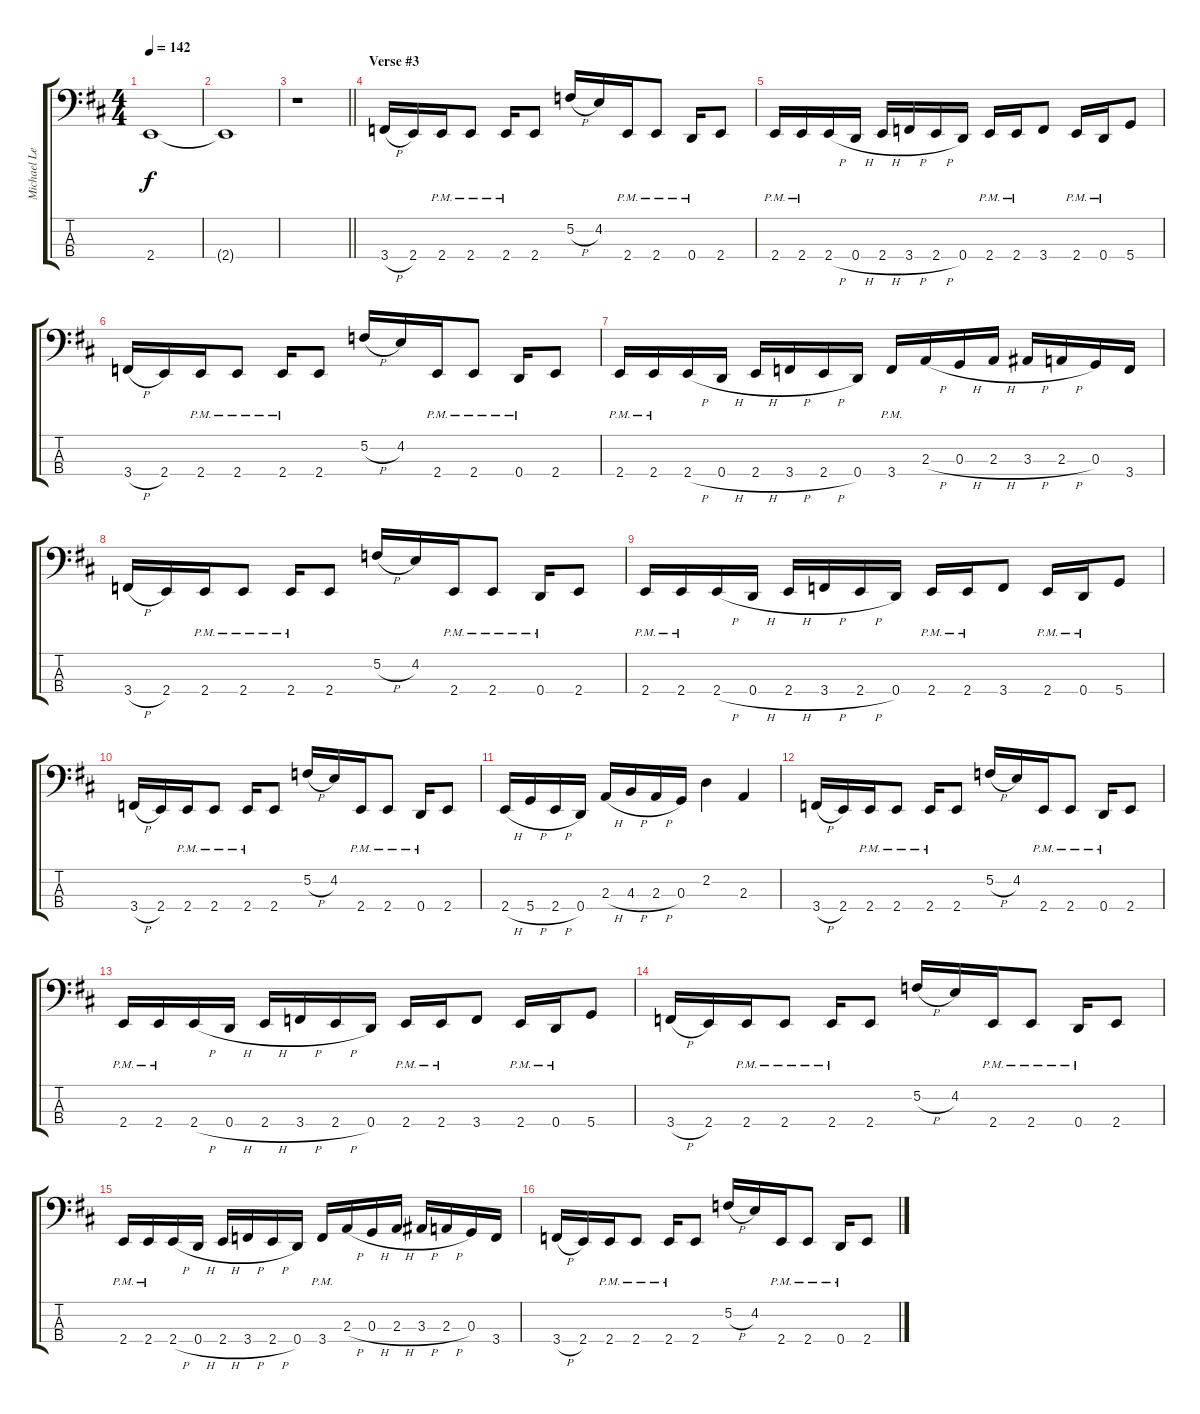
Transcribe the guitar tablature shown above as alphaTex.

\track ("Michael Lepond (bass)" "Michael Le") {instrument electricbassfinger}
\staff {score tabs}
\tuning (F2 C2 G1 D1) {hide}
\ts (4 4)
\tempo 142
\clef f4
\ks bminor
2.4{t}.1{dy f} |
2.4{t}.1 |
\barLineRight lightlight
r.1 |
\section ("" "Verse #3")
3.4{h}.16 2.4.16 2.4{pm}.16 2.4{pm}.8 2.4{pm}.16 2.4.8 5.2{h}.16 4.2.16 2.4{pm}.16 2.4{pm}.8 0.4{pm}.16 2.4.8 |
2.4{pm}.16 2.4{pm}.16 2.4{h}.16 0.4{h}.16 2.4{h}.16 3.4{h}.16 2.4{h}.16 0.4.16 2.4{pm}.16 2.4{pm}.16 3.4.8 2.4{pm}.16 0.4{pm}.16 5.4.8 |
3.4{h}.16 2.4.16 2.4{pm}.16 2.4{pm}.8 2.4{pm}.16 2.4.8 5.2{h}.16 4.2.16 2.4{pm}.16 2.4{pm}.8 0.4{pm}.16 2.4.8 |
2.4{pm}.16 2.4{pm}.16 2.4{h}.16 0.4{h}.16 2.4{h}.16 3.4{h}.16 2.4{h}.16 0.4.16 3.4{pm}.16 2.3{h}.16 0.3{h}.16 2.3{h}.16 3.3{h}.16 2.3{h}.16 0.3.16 3.4.16 |
3.4{h}.16 2.4.16 2.4{pm}.16 2.4{pm}.8 2.4{pm}.16 2.4.8 5.2{h}.16 4.2.16 2.4{pm}.16 2.4{pm}.8 0.4{pm}.16 2.4.8 |
2.4{pm}.16 2.4{pm}.16 2.4{h}.16 0.4{h}.16 2.4{h}.16 3.4{h}.16 2.4{h}.16 0.4.16 2.4{pm}.16 2.4{pm}.16 3.4.8 2.4{pm}.16 0.4{pm}.16 5.4.8 |
3.4{h}.16 2.4.16 2.4{pm}.16 2.4{pm}.8 2.4{pm}.16 2.4.8 5.2{h}.16 4.2.16 2.4{pm}.16 2.4{pm}.8 0.4{pm}.16 2.4.8 |
2.4{h}.16 5.4{h}.16 2.4{h}.16 0.4.16 2.3{h}.16 4.3{h}.16 2.3{h}.16 0.3.16 2.2.4 2.3.4 |
3.4{h}.16 2.4.16 2.4{pm}.16 2.4{pm}.8 2.4{pm}.16 2.4.8 5.2{h}.16 4.2.16 2.4{pm}.16 2.4{pm}.8 0.4{pm}.16 2.4.8 |
2.4{pm}.16 2.4{pm}.16 2.4{h}.16 0.4{h}.16 2.4{h}.16 3.4{h}.16 2.4{h}.16 0.4.16 2.4{pm}.16 2.4{pm}.16 3.4.8 2.4{pm}.16 0.4{pm}.16 5.4.8 |
3.4{h}.16 2.4.16 2.4{pm}.16 2.4{pm}.8 2.4{pm}.16 2.4.8 5.2{h}.16 4.2.16 2.4{pm}.16 2.4{pm}.8 0.4{pm}.16 2.4.8 |
2.4{pm}.16 2.4{pm}.16 2.4{h}.16 0.4{h}.16 2.4{h}.16 3.4{h}.16 2.4{h}.16 0.4.16 3.4{pm}.16 2.3{h}.16 0.3{h}.16 2.3{h}.16 3.3{h}.16 2.3{h}.16 0.3.16 3.4.16 |
3.4{h}.16 2.4.16 2.4{pm}.16 2.4{pm}.8 2.4{pm}.16 2.4.8 5.2{h}.16 4.2.16 2.4{pm}.16 2.4{pm}.8 0.4{pm}.16 2.4.8
